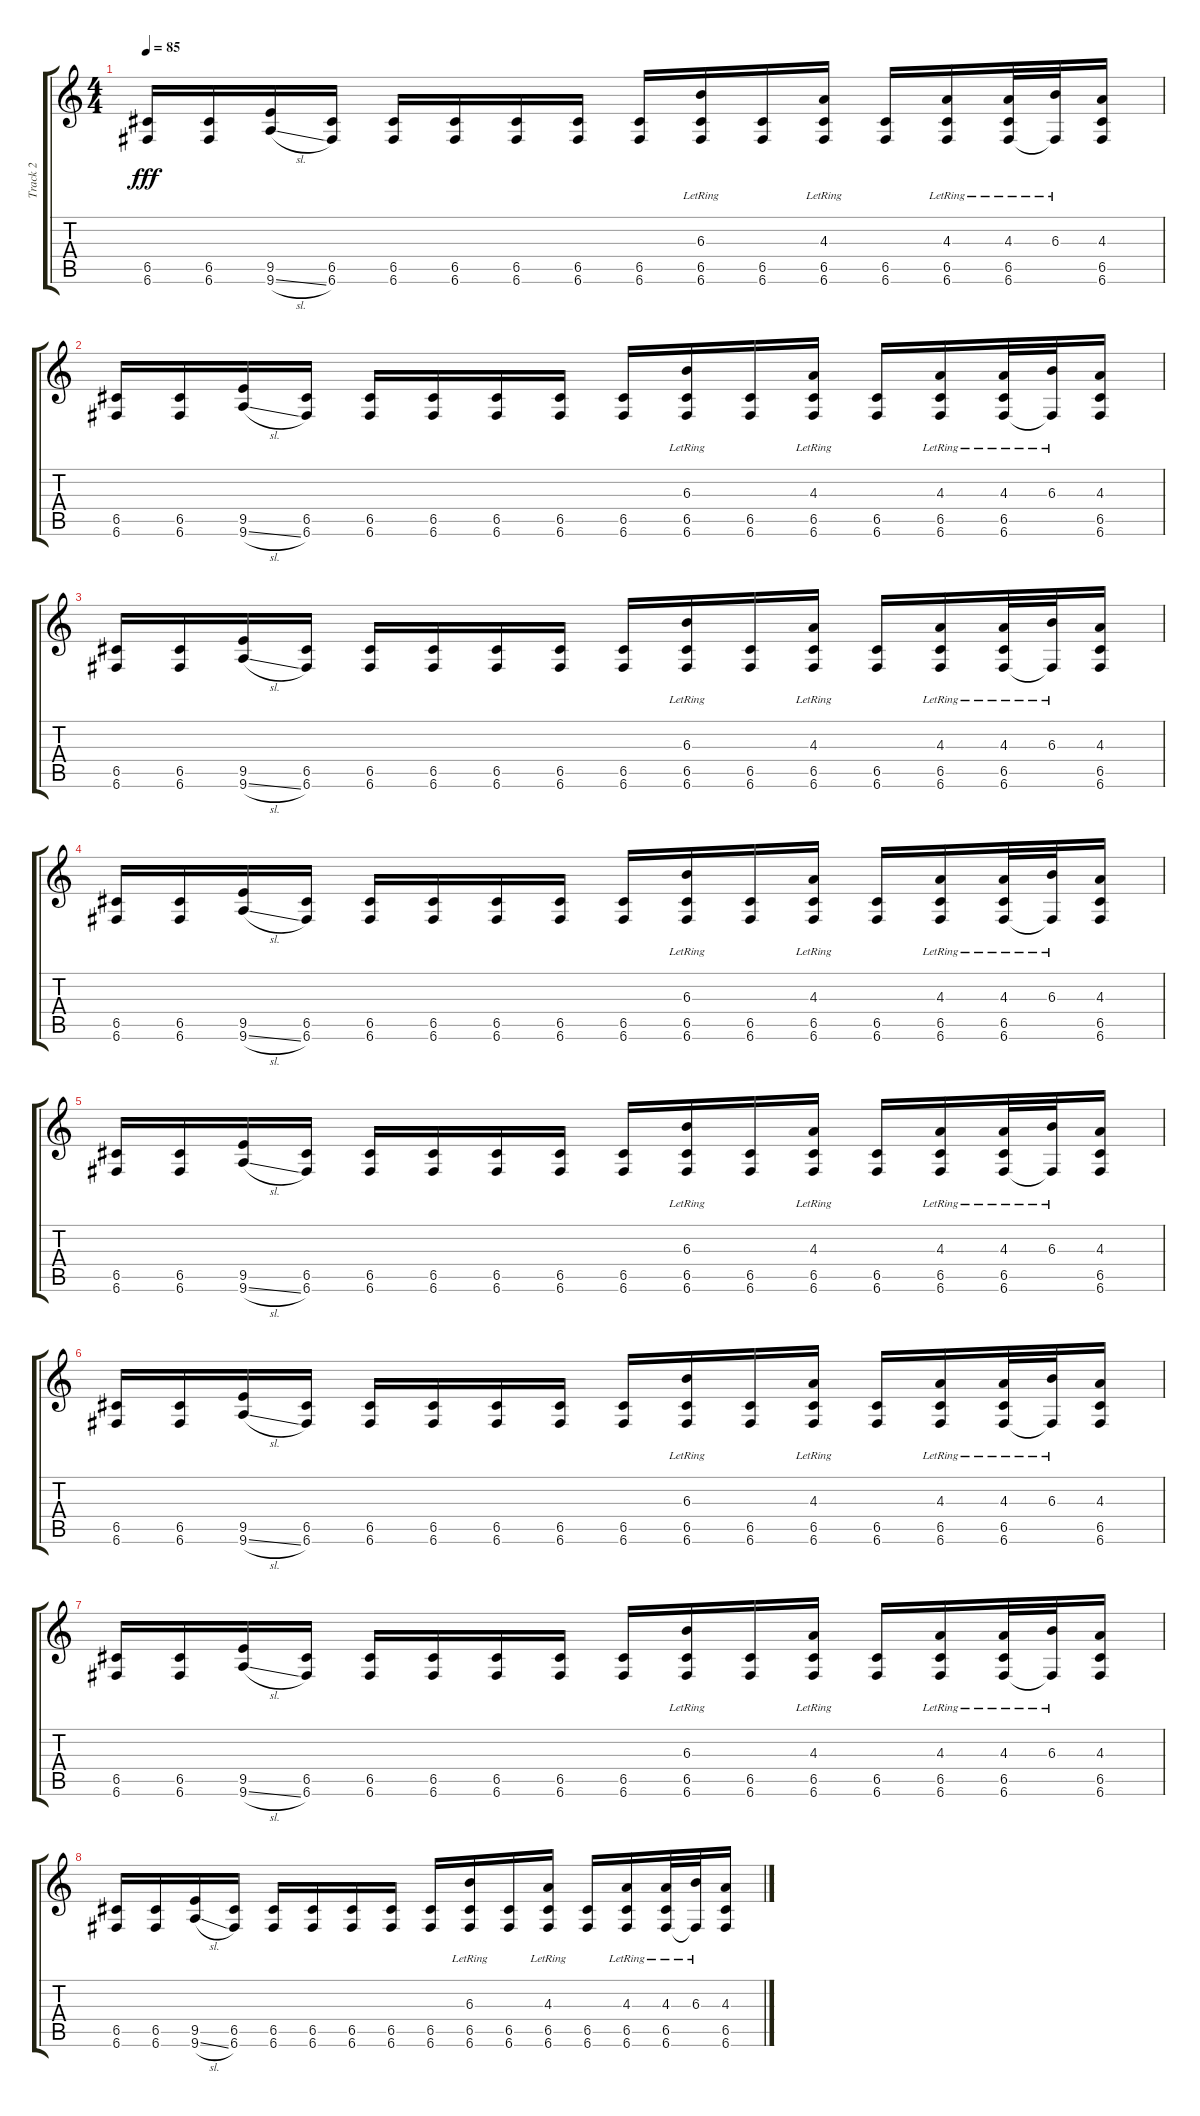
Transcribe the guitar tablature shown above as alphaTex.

\track ("Track 2" "Track 2") {instrument electricguitarjazz}
\staff {score tabs}
\tuning (D4 A3 F3 C3 G2 C2) {hide}
\ts (4 4)
\tempo 85
\clef g2
\ks c
(6.5 6.6).16{dy fff instrument electricguitarjazz} (6.5 6.6).16 (9.5 9.6{sl}).16 (6.5 6.6).16 (6.5 6.6).16 (6.5 6.6).16 (6.5 6.6).16 (6.5 6.6).16 (6.5 6.6).16 (6.3{lr} 6.5 6.6).16 (6.5 6.6).16 (4.3{lr} 6.5 6.6).16 (6.5 6.6).16 (4.3{lr} 6.5 6.6).16 (4.3{lr} 6.5 6.6).32 (6.3{lr} 6.6{t}).32 (4.3 6.5 6.6).16 |
(6.5 6.6).16 (6.5 6.6).16 (9.5 9.6{sl}).16 (6.5 6.6).16 (6.5 6.6).16 (6.5 6.6).16 (6.5 6.6).16 (6.5 6.6).16 (6.5 6.6).16 (6.3{lr} 6.5 6.6).16 (6.5 6.6).16 (4.3{lr} 6.5 6.6).16 (6.5 6.6).16 (4.3{lr} 6.5 6.6).16 (4.3{lr} 6.5 6.6).32 (6.3{lr} 6.6{t}).32 (4.3 6.5 6.6).16 |
(6.5 6.6).16 (6.5 6.6).16 (9.5 9.6{sl}).16 (6.5 6.6).16 (6.5 6.6).16 (6.5 6.6).16 (6.5 6.6).16 (6.5 6.6).16 (6.5 6.6).16 (6.3{lr} 6.5 6.6).16 (6.5 6.6).16 (4.3{lr} 6.5 6.6).16 (6.5 6.6).16 (4.3{lr} 6.5 6.6).16 (4.3{lr} 6.5 6.6).32 (6.3{lr} 6.6{t}).32 (4.3 6.5 6.6).16 |
(6.5 6.6).16 (6.5 6.6).16 (9.5 9.6{sl}).16 (6.5 6.6).16 (6.5 6.6).16 (6.5 6.6).16 (6.5 6.6).16 (6.5 6.6).16 (6.5 6.6).16 (6.3{lr} 6.5 6.6).16 (6.5 6.6).16 (4.3{lr} 6.5 6.6).16 (6.5 6.6).16 (4.3{lr} 6.5 6.6).16 (4.3{lr} 6.5 6.6).32 (6.3{lr} 6.6{t}).32 (4.3 6.5 6.6).16 |
(6.5 6.6).16 (6.5 6.6).16 (9.5 9.6{sl}).16 (6.5 6.6).16 (6.5 6.6).16 (6.5 6.6).16 (6.5 6.6).16 (6.5 6.6).16 (6.5 6.6).16 (6.3{lr} 6.5 6.6).16 (6.5 6.6).16 (4.3{lr} 6.5 6.6).16 (6.5 6.6).16 (4.3{lr} 6.5 6.6).16 (4.3{lr} 6.5 6.6).32 (6.3{lr} 6.6{t}).32 (4.3 6.5 6.6).16 |
(6.5 6.6).16 (6.5 6.6).16 (9.5 9.6{sl}).16 (6.5 6.6).16 (6.5 6.6).16 (6.5 6.6).16 (6.5 6.6).16 (6.5 6.6).16 (6.5 6.6).16 (6.3{lr} 6.5 6.6).16 (6.5 6.6).16 (4.3{lr} 6.5 6.6).16 (6.5 6.6).16 (4.3{lr} 6.5 6.6).16 (4.3{lr} 6.5 6.6).32 (6.3{lr} 6.6{t}).32 (4.3 6.5 6.6).16 |
(6.5 6.6).16 (6.5 6.6).16 (9.5 9.6{sl}).16 (6.5 6.6).16 (6.5 6.6).16 (6.5 6.6).16 (6.5 6.6).16 (6.5 6.6).16 (6.5 6.6).16 (6.3{lr} 6.5 6.6).16 (6.5 6.6).16 (4.3{lr} 6.5 6.6).16 (6.5 6.6).16 (4.3{lr} 6.5 6.6).16 (4.3{lr} 6.5 6.6).32 (6.3{lr} 6.6{t}).32 (4.3 6.5 6.6).16 |
(6.5 6.6).16 (6.5 6.6).16 (9.5 9.6{sl}).16 (6.5 6.6).16 (6.5 6.6).16 (6.5 6.6).16 (6.5 6.6).16 (6.5 6.6).16 (6.5 6.6).16 (6.3{lr} 6.5 6.6).16 (6.5 6.6).16 (4.3{lr} 6.5 6.6).16 (6.5 6.6).16 (4.3{lr} 6.5 6.6).16 (4.3{lr} 6.5 6.6).32 (6.3{lr} 6.6{t}).32 (4.3 6.5 6.6).16
